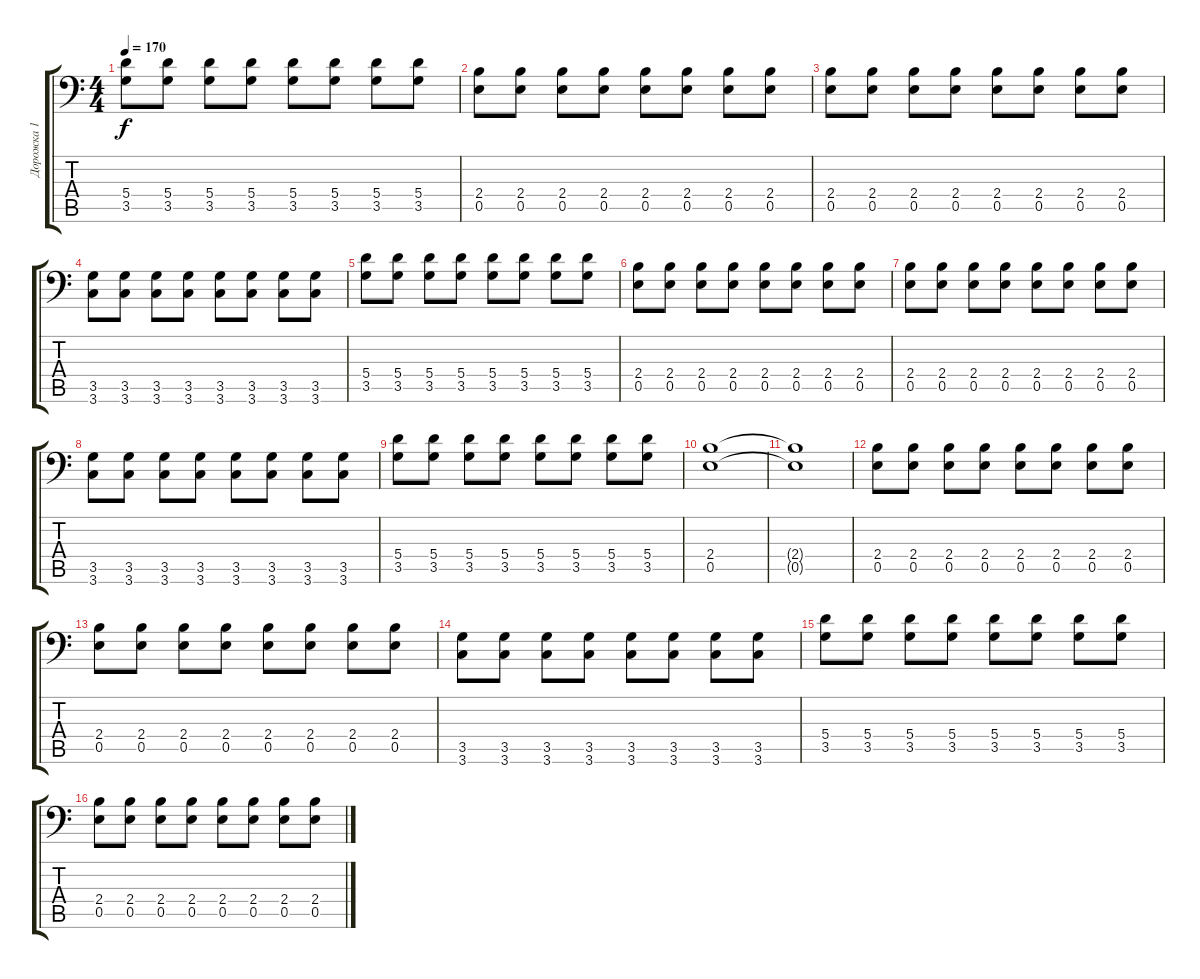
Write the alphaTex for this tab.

\track ("Дорожка 1" "Дорожка 1") {instrument distortionguitar}
\staff {score tabs}
\tuning (B3 Gb3 D3 A2 E2 A1) {hide}
\ts (4 4)
\tempo 170
\clef f4
\ks c
(5.4 3.5).8{dy f} (5.4 3.5).8 (5.4 3.5).8 (5.4 3.5).8 (5.4 3.5).8 (5.4 3.5).8 (5.4 3.5).8 (5.4 3.5).8 |
(2.4 0.5).8 (2.4 0.5).8 (2.4 0.5).8 (2.4 0.5).8 (2.4 0.5).8 (2.4 0.5).8 (2.4 0.5).8 (2.4 0.5).8 |
(2.4 0.5).8 (2.4 0.5).8 (2.4 0.5).8 (2.4 0.5).8 (2.4 0.5).8 (2.4 0.5).8 (2.4 0.5).8 (2.4 0.5).8 |
(3.5 3.6).8 (3.5 3.6).8 (3.5 3.6).8 (3.5 3.6).8 (3.5 3.6).8 (3.5 3.6).8 (3.5 3.6).8 (3.5 3.6).8 |
(5.4 3.5).8 (5.4 3.5).8 (5.4 3.5).8 (5.4 3.5).8 (5.4 3.5).8 (5.4 3.5).8 (5.4 3.5).8 (5.4 3.5).8 |
(2.4 0.5).8 (2.4 0.5).8 (2.4 0.5).8 (2.4 0.5).8 (2.4 0.5).8 (2.4 0.5).8 (2.4 0.5).8 (2.4 0.5).8 |
(2.4 0.5).8 (2.4 0.5).8 (2.4 0.5).8 (2.4 0.5).8 (2.4 0.5).8 (2.4 0.5).8 (2.4 0.5).8 (2.4 0.5).8 |
(3.5 3.6).8 (3.5 3.6).8 (3.5 3.6).8 (3.5 3.6).8 (3.5 3.6).8 (3.5 3.6).8 (3.5 3.6).8 (3.5 3.6).8 |
(5.4 3.5).8 (5.4 3.5).8 (5.4 3.5).8 (5.4 3.5).8 (5.4 3.5).8 (5.4 3.5).8 (5.4 3.5).8 (5.4 3.5).8 |
(2.4 0.5).1 |
(2.4{t} 0.5{t}).1 |
(2.4 0.5).8 (2.4 0.5).8 (2.4 0.5).8 (2.4 0.5).8 (2.4 0.5).8 (2.4 0.5).8 (2.4 0.5).8 (2.4 0.5).8 |
(2.4 0.5).8 (2.4 0.5).8 (2.4 0.5).8 (2.4 0.5).8 (2.4 0.5).8 (2.4 0.5).8 (2.4 0.5).8 (2.4 0.5).8 |
(3.5 3.6).8 (3.5 3.6).8 (3.5 3.6).8 (3.5 3.6).8 (3.5 3.6).8 (3.5 3.6).8 (3.5 3.6).8 (3.5 3.6).8 |
(5.4 3.5).8 (5.4 3.5).8 (5.4 3.5).8 (5.4 3.5).8 (5.4 3.5).8 (5.4 3.5).8 (5.4 3.5).8 (5.4 3.5).8 |
(2.4 0.5).8 (2.4 0.5).8 (2.4 0.5).8 (2.4 0.5).8 (2.4 0.5).8 (2.4 0.5).8 (2.4 0.5).8 (2.4 0.5).8
